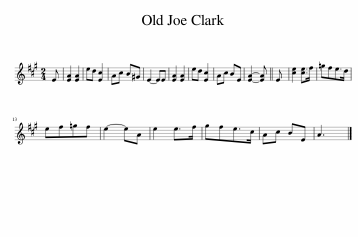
X:1
L:1/8
M:2/4
I:linebreak $
K:A
V:1 treble
V:1
 E | [EA]2 [EA]2 | ed [Ec]2 | Ac B^G | E2- EE | %5
 [EA]2 [EA]2 | ed [Ec]2 | Ac BE | [EA]2- [EA] || E | %10
 [ce]2 [ce]>f | =gfe>d |$ ef=gf | e2- eA | e2 e>f | %15
 gfe>c | Ac BE | A3 |] %18
